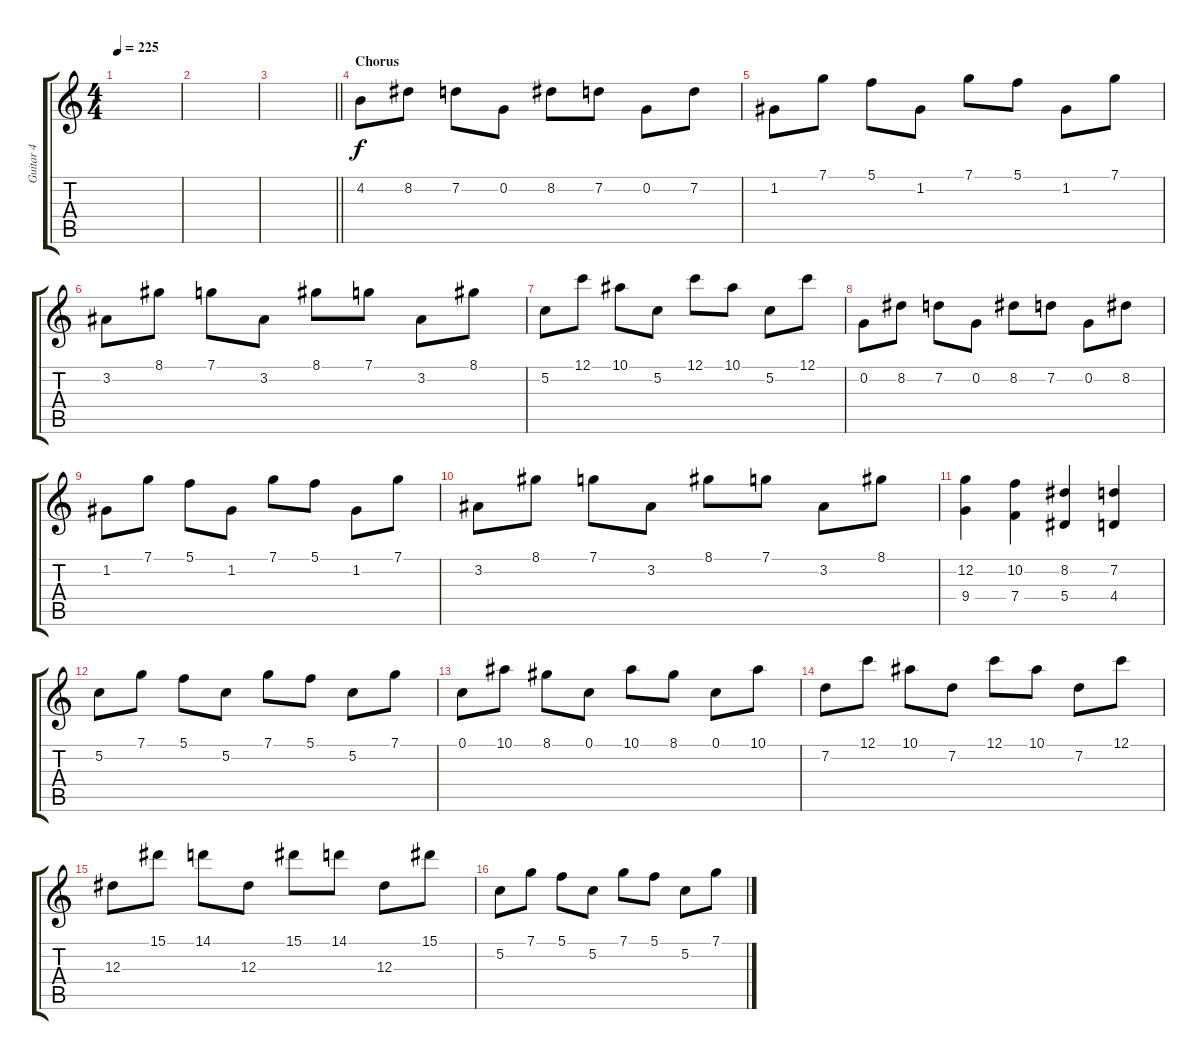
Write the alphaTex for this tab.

\track ("Guitar 4" "Guitar 4") {instrument distortionguitar}
\staff {score tabs}
\tuning (C4 G3 Eb3 Bb2 F2 C2) {hide}
\ts (4 4)
\tempo 225
\clef g2
\ks c
|
|
\barLineRight lightlight
|
\section ("" "Chorus")
4.2.8{volume 16} 8.2.8 7.2.8 0.2.8 8.2.8 7.2.8 0.2.8 7.2.8 |
1.2.8 7.1.8 5.1.8 1.2.8 7.1.8 5.1.8 1.2.8 7.1.8 |
3.2.8 8.1.8 7.1.8 3.2.8 8.1.8 7.1.8 3.2.8 8.1.8 |
5.2.8 12.1.8 10.1.8 5.2.8 12.1.8 10.1.8 5.2.8 12.1.8 |
0.2.8 8.2.8 7.2.8 0.2.8 8.2.8 7.2.8 0.2.8 8.2.8 |
1.2.8 7.1.8 5.1.8 1.2.8 7.1.8 5.1.8 1.2.8 7.1.8 |
3.2.8 8.1.8 7.1.8 3.2.8 8.1.8 7.1.8 3.2.8 8.1.8 |
(12.2 9.4).4 (10.2 7.4).4 (8.2 5.4).4 (7.2 4.4).4 |
5.2.8 7.1.8 5.1.8 5.2.8 7.1.8 5.1.8 5.2.8 7.1.8 |
0.1.8 10.1.8 8.1.8 0.1.8 10.1.8 8.1.8 0.1.8 10.1.8 |
7.2.8 12.1.8 10.1.8 7.2.8 12.1.8 10.1.8 7.2.8 12.1.8 |
12.3.8 15.1.8 14.1.8 12.3.8 15.1.8 14.1.8 12.3.8 15.1.8 |
5.2.8 7.1.8 5.1.8 5.2.8 7.1.8 5.1.8 5.2.8 7.1.8
